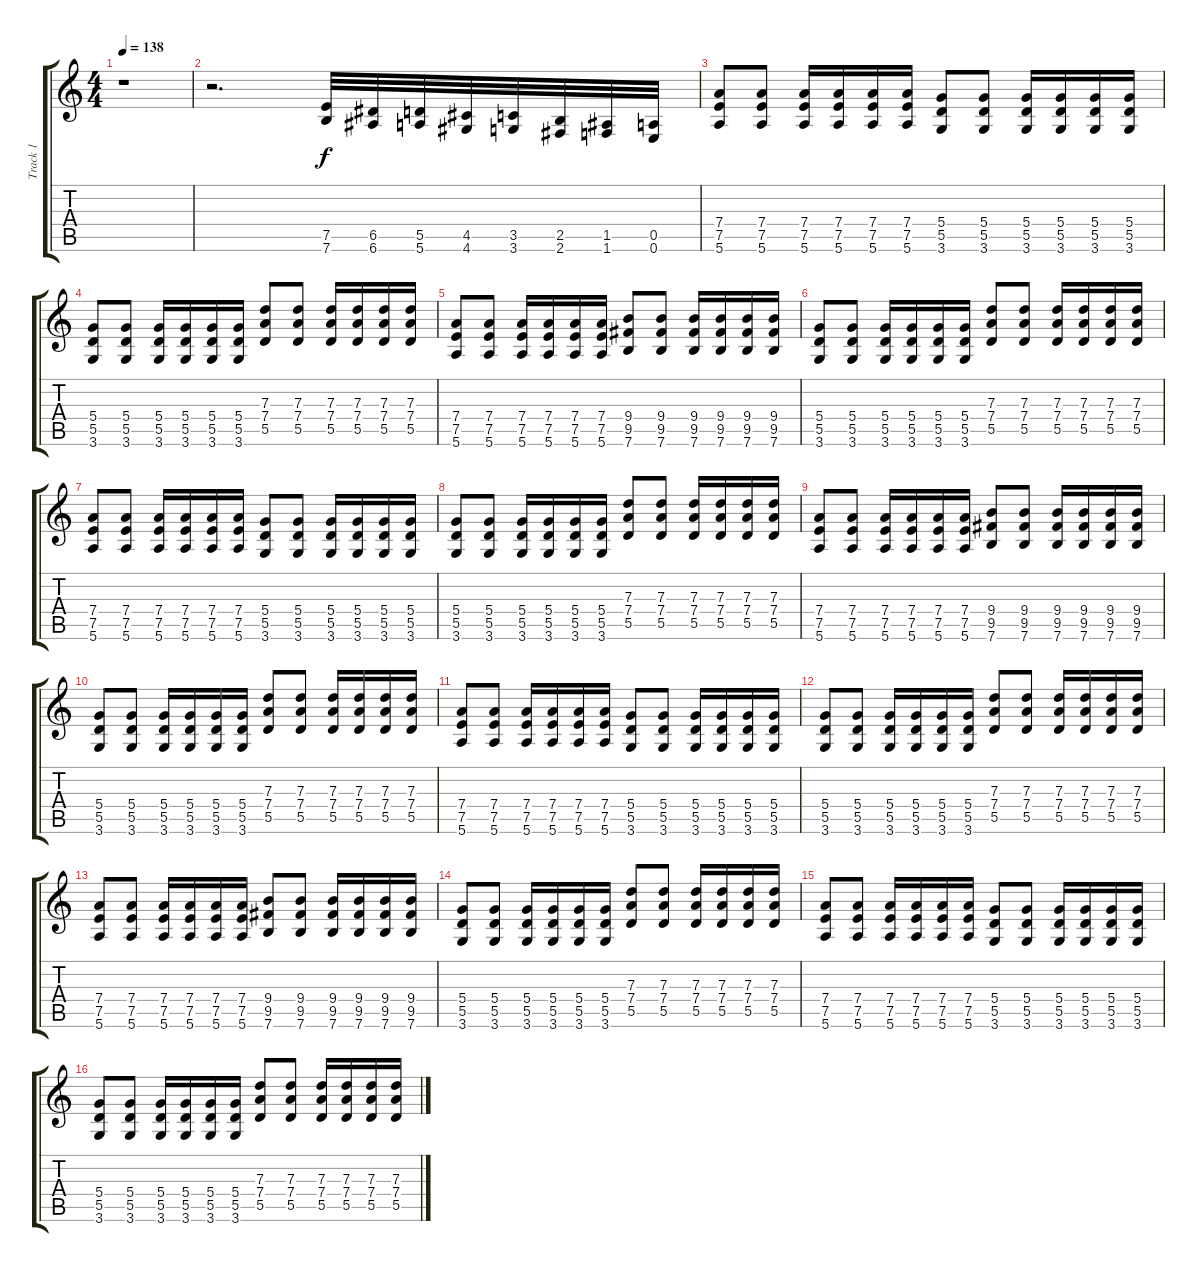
\track ("Track 1" "Track 1") {instrument distortionguitar}
\staff {score tabs}
\tuning (E4 B3 G3 D3 A2 E2) {hide}
\ts (4 4)
\tempo 138
\clef g2
\ks c
r.1{dy f} |
r.2{d} (7.5 7.6).32 (6.5 6.6).32 (5.5 5.6).32 (4.5 4.6).32 (3.5 3.6).32 (2.5 2.6).32 (1.5 1.6).32 (0.5 0.6).32 |
(7.4 7.5 5.6).8 (7.4 7.5 5.6).8 (7.4 7.5 5.6).16 (7.4 7.5 5.6).16 (7.4 7.5 5.6).16 (7.4 7.5 5.6).16 (5.4 5.5 3.6).8 (5.4 5.5 3.6).8 (5.4 5.5 3.6).16 (5.4 5.5 3.6).16 (5.4 5.5 3.6).16 (5.4 5.5 3.6).16 |
(5.4 5.5 3.6).8 (5.4 5.5 3.6).8 (5.4 5.5 3.6).16 (5.4 5.5 3.6).16 (5.4 5.5 3.6).16 (5.4 5.5 3.6).16 (7.3 7.4 5.5).8 (7.3 7.4 5.5).8 (7.3 7.4 5.5).16 (7.3 7.4 5.5).16 (7.3 7.4 5.5).16 (7.3 7.4 5.5).16 |
(7.4 7.5 5.6).8 (7.4 7.5 5.6).8 (7.4 7.5 5.6).16 (7.4 7.5 5.6).16 (7.4 7.5 5.6).16 (7.4 7.5 5.6).16 (9.4 9.5 7.6).8 (9.4 9.5 7.6).8 (9.4 9.5 7.6).16 (9.4 9.5 7.6).16 (9.4 9.5 7.6).16 (9.4 9.5 7.6).16 |
(5.4 5.5 3.6).8 (5.4 5.5 3.6).8 (5.4 5.5 3.6).16 (5.4 5.5 3.6).16 (5.4 5.5 3.6).16 (5.4 5.5 3.6).16 (7.3 7.4 5.5).8 (7.3 7.4 5.5).8 (7.3 7.4 5.5).16 (7.3 7.4 5.5).16 (7.3 7.4 5.5).16 (7.3 7.4 5.5).16 |
(7.4 7.5 5.6).8 (7.4 7.5 5.6).8 (7.4 7.5 5.6).16 (7.4 7.5 5.6).16 (7.4 7.5 5.6).16 (7.4 7.5 5.6).16 (5.4 5.5 3.6).8 (5.4 5.5 3.6).8 (5.4 5.5 3.6).16 (5.4 5.5 3.6).16 (5.4 5.5 3.6).16 (5.4 5.5 3.6).16 |
(5.4 5.5 3.6).8 (5.4 5.5 3.6).8 (5.4 5.5 3.6).16 (5.4 5.5 3.6).16 (5.4 5.5 3.6).16 (5.4 5.5 3.6).16 (7.3 7.4 5.5).8 (7.3 7.4 5.5).8 (7.3 7.4 5.5).16 (7.3 7.4 5.5).16 (7.3 7.4 5.5).16 (7.3 7.4 5.5).16 |
(7.4 7.5 5.6).8 (7.4 7.5 5.6).8 (7.4 7.5 5.6).16 (7.4 7.5 5.6).16 (7.4 7.5 5.6).16 (7.4 7.5 5.6).16 (9.4 9.5 7.6).8 (9.4 9.5 7.6).8 (9.4 9.5 7.6).16 (9.4 9.5 7.6).16 (9.4 9.5 7.6).16 (9.4 9.5 7.6).16 |
(5.4 5.5 3.6).8 (5.4 5.5 3.6).8 (5.4 5.5 3.6).16 (5.4 5.5 3.6).16 (5.4 5.5 3.6).16 (5.4 5.5 3.6).16 (7.3 7.4 5.5).8 (7.3 7.4 5.5).8 (7.3 7.4 5.5).16 (7.3 7.4 5.5).16 (7.3 7.4 5.5).16 (7.3 7.4 5.5).16 |
(7.4 7.5 5.6).8 (7.4 7.5 5.6).8 (7.4 7.5 5.6).16 (7.4 7.5 5.6).16 (7.4 7.5 5.6).16 (7.4 7.5 5.6).16 (5.4 5.5 3.6).8 (5.4 5.5 3.6).8 (5.4 5.5 3.6).16 (5.4 5.5 3.6).16 (5.4 5.5 3.6).16 (5.4 5.5 3.6).16 |
(5.4 5.5 3.6).8 (5.4 5.5 3.6).8 (5.4 5.5 3.6).16 (5.4 5.5 3.6).16 (5.4 5.5 3.6).16 (5.4 5.5 3.6).16 (7.3 7.4 5.5).8 (7.3 7.4 5.5).8 (7.3 7.4 5.5).16 (7.3 7.4 5.5).16 (7.3 7.4 5.5).16 (7.3 7.4 5.5).16 |
(7.4 7.5 5.6).8 (7.4 7.5 5.6).8 (7.4 7.5 5.6).16 (7.4 7.5 5.6).16 (7.4 7.5 5.6).16 (7.4 7.5 5.6).16 (9.4 9.5 7.6).8 (9.4 9.5 7.6).8 (9.4 9.5 7.6).16 (9.4 9.5 7.6).16 (9.4 9.5 7.6).16 (9.4 9.5 7.6).16 |
(5.4 5.5 3.6).8 (5.4 5.5 3.6).8 (5.4 5.5 3.6).16 (5.4 5.5 3.6).16 (5.4 5.5 3.6).16 (5.4 5.5 3.6).16 (7.3 7.4 5.5).8 (7.3 7.4 5.5).8 (7.3 7.4 5.5).16 (7.3 7.4 5.5).16 (7.3 7.4 5.5).16 (7.3 7.4 5.5).16 |
(7.4 7.5 5.6).8 (7.4 7.5 5.6).8 (7.4 7.5 5.6).16 (7.4 7.5 5.6).16 (7.4 7.5 5.6).16 (7.4 7.5 5.6).16 (5.4 5.5 3.6).8 (5.4 5.5 3.6).8 (5.4 5.5 3.6).16 (5.4 5.5 3.6).16 (5.4 5.5 3.6).16 (5.4 5.5 3.6).16 |
(5.4 5.5 3.6).8 (5.4 5.5 3.6).8 (5.4 5.5 3.6).16 (5.4 5.5 3.6).16 (5.4 5.5 3.6).16 (5.4 5.5 3.6).16 (7.3 7.4 5.5).8 (7.3 7.4 5.5).8 (7.3 7.4 5.5).16 (7.3 7.4 5.5).16 (7.3 7.4 5.5).16 (7.3 7.4 5.5).16
